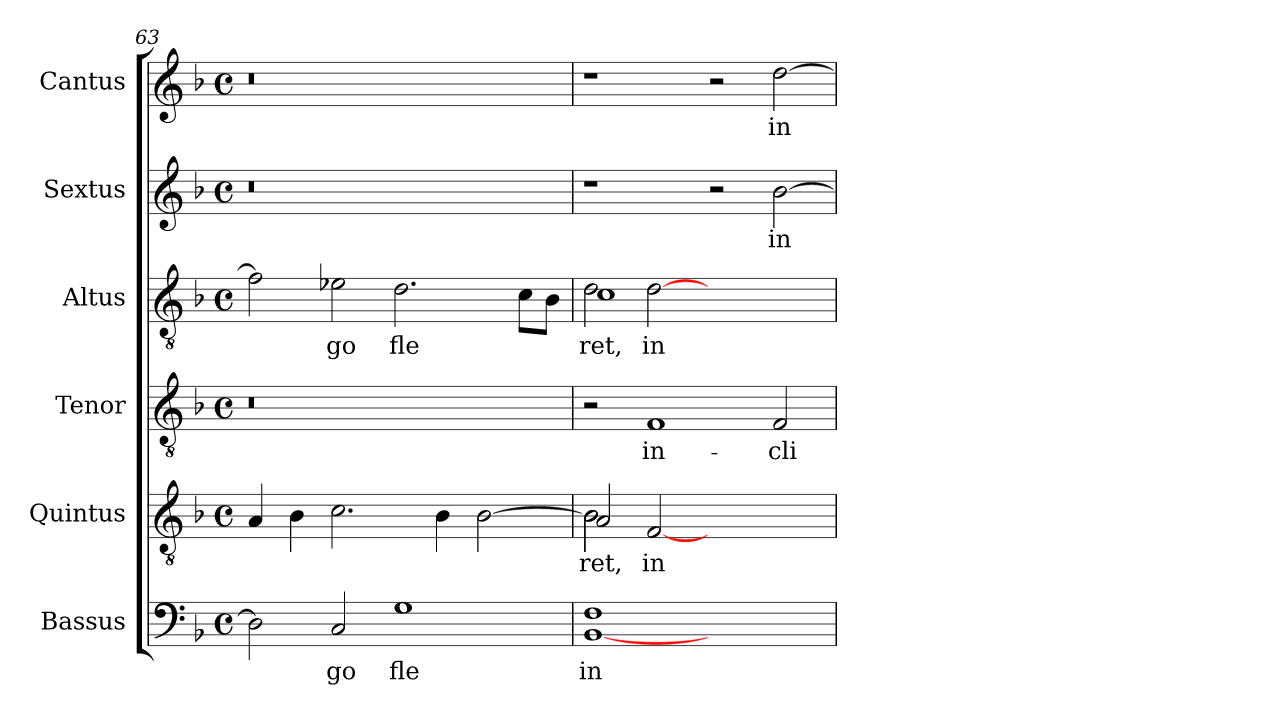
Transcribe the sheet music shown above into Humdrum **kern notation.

**kern	**text	**kern	**text	**kern	**text	**kern	**text	**kern	**text	**kern	**text
*part6	*part6	*part5	*part5	*part4	*part4	*part3	*part3	*part2	*part2	*part1	*part1
*staff6	*staff6	*staff5	*staff5	*staff4	*staff4	*staff3	*staff3	*staff2	*staff2	*staff1	*staff1
*I"Bassus	*	*I"Quintus	*	*I"Tenor	*	*I"Altus	*	*I"Sextus	*	*I"Cantus	*
!!LO:LB:g=z
*clefF4	*	*clefGv2	*	*clefGv2	*	*clefGv2	*	*clefG2	*	*clefG2	*
*k[b-]	*	*k[b-]	*	*k[b-]	*	*k[b-]	*	*k[b-]	*	*k[b-]	*
*F:	*	*F:	*	*F:	*	*F:	*	*F:	*	*F:	*
*M4/4	*	*M4/4	*	*M4/4	*	*M4/4	*	*M4/4	*	*M4/4	*
*met(c)	*	*met(c)	*	*met(c)	*	*met(c)	*	*met(c)	*	*met(c)	*
=63	=63	=63	=63	=63	=63	=63	=63	=63	=63	=63	=63
2D\]	.	4A/	.	0r	.	2f\]	.	0r	.	0r	.
.	.	4B-\	.	.	.	.	.	.	.	.	.
!	!LO:LY:b:cj	!	!	!	!	!	!LO:LY:b:cj	!	!	!	!
2C/	go	2.c\	.	.	.	2e-X\	go	.	.	.	.
!	!LO:LY:b:cj	!	!	!	!	!	!LO:LY:b:cj	!	!	!	!
1G	fle	.	.	.	.	2.d\	fle	.	.	.	.
.	.	4B-\	.	.	.	.	.	.	.	.	.
.	.	[>2B-\	.	.	.	.	.	.	.	.	.
.	.	.	.	.	.	8c\L	.	.	.	.	.
.	.	.	.	.	.	8B-\J	.	.	.	.	.
=64	=64	=64	=64	=64	=64	=64	=64	=64	=64	=64	=64
!	!LO:LY:b:cj	!	!LO:LY:b:cj	!	!	!	!LO:LY:b:cj	!	!	!	!
*	*	*^	*	*	*	*^	*	*	*	*	*
*	*	*	*^	*	*	*	*	*	*	*	*	*	*
1F [<1BB-	in	2B-\]	2A/	2B-\	ret,	2r	.	2d\	1c	ret,	1r	.	1r	.
!	!	!	!	!	!LO:LY:b:cj	!	!LO:LY:b:cj	!	!	!LO:LY:b:cj	!	!	!	!
.	.	[<2F/	1ryy	1ryy	in	1F	in-	[>2d\	.	in	.	.	.	.
1ryy	.	1ryy	.	.	.	.	.	1ryy	1ryy	.	2r	.	2r	.
!	!	!	!	!	!	!	!LO:LY:b:cj	!	!	!	!	!LO:LY:b:cj	!	!LO:LY:b:cj
.	.	.	2ryy	2ryy	.	2F/	-cli-	.	.	.	[>2b-\	in-	[>2dd\	in
*	*	*v	*v	*v	*	*	*	*v	*v	*	*	*	*	*
=	=	=	=	=	=	=	=	=	=	=	=
*-	*-	*-	*-	*-	*-	*-	*-	*-	*-	*-	*-
